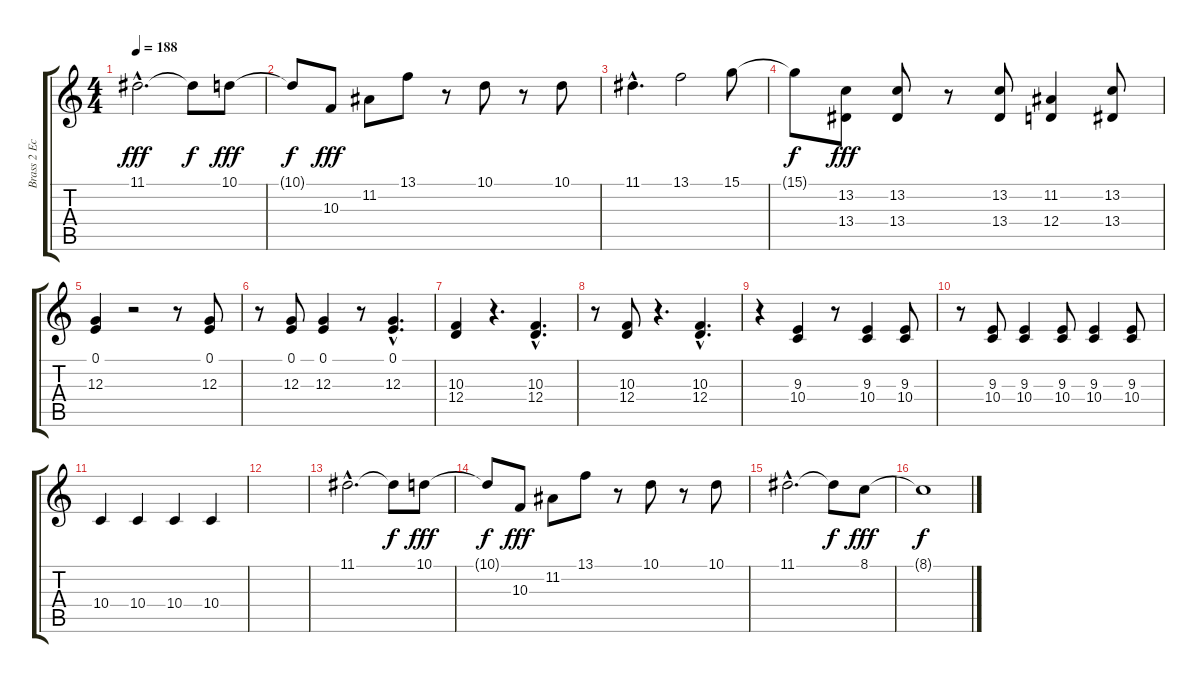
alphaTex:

\track ("Brass 2 Echo" "Brass 2 Ec") {instrument brasssection}
\staff {score tabs}
\tuning (E4 B3 G3 D3 A2 E2) {hide}
\ts (4 4)
\tempo 188
\clef g2
\ks c
11.1{hac}.2{d dy fff} 11.1{t}.8{dy f} 10.1.8{dy fff} |
10.1{t}.8{dy f} 10.3.8{dy fff} 11.2.8 13.1.8 r.8 10.1.8 r.8 10.1.8 |
11.1{hac}.4{d} 13.1.2 15.1.8 |
15.1{t}.8{dy f} (13.2 13.4).8{dy fff} (13.2 13.4).8 r.8 (13.2 13.4).8 (11.2 12.4).4 (13.2 13.4).8 |
(0.1 12.3).4 r.2 r.8 (0.1 12.3).8 |
r.8 (0.1 12.3).8 (0.1 12.3).4 r.8 (0.1{hac} 12.3{hac}).4{d} |
(10.3 12.4).4 r.4{d} (10.3{hac} 12.4{hac}).4{d} |
r.8 (10.3 12.4).8 r.4{d} (10.3{hac} 12.4{hac}).4{d} |
r.4 (9.3 10.4).4 r.8 (9.3 10.4).4 (9.3 10.4).8 |
r.8 (9.3 10.4).8 (9.3 10.4).4 (9.3 10.4).8 (9.3 10.4).4 (9.3 10.4).8 |
10.4.4 10.4.4 10.4.4 10.4.4 |
|
11.1{hac}.2{d} 11.1{t}.8{dy f} 10.1.8{dy fff} |
10.1{t}.8{dy f} 10.3.8{dy fff} 11.2.8 13.1.8 r.8 10.1.8 r.8 10.1.8 |
11.1{hac}.2{d} 11.1{t}.8{dy f} 8.1.8{dy fff} |
8.1{t}.1{dy f}
